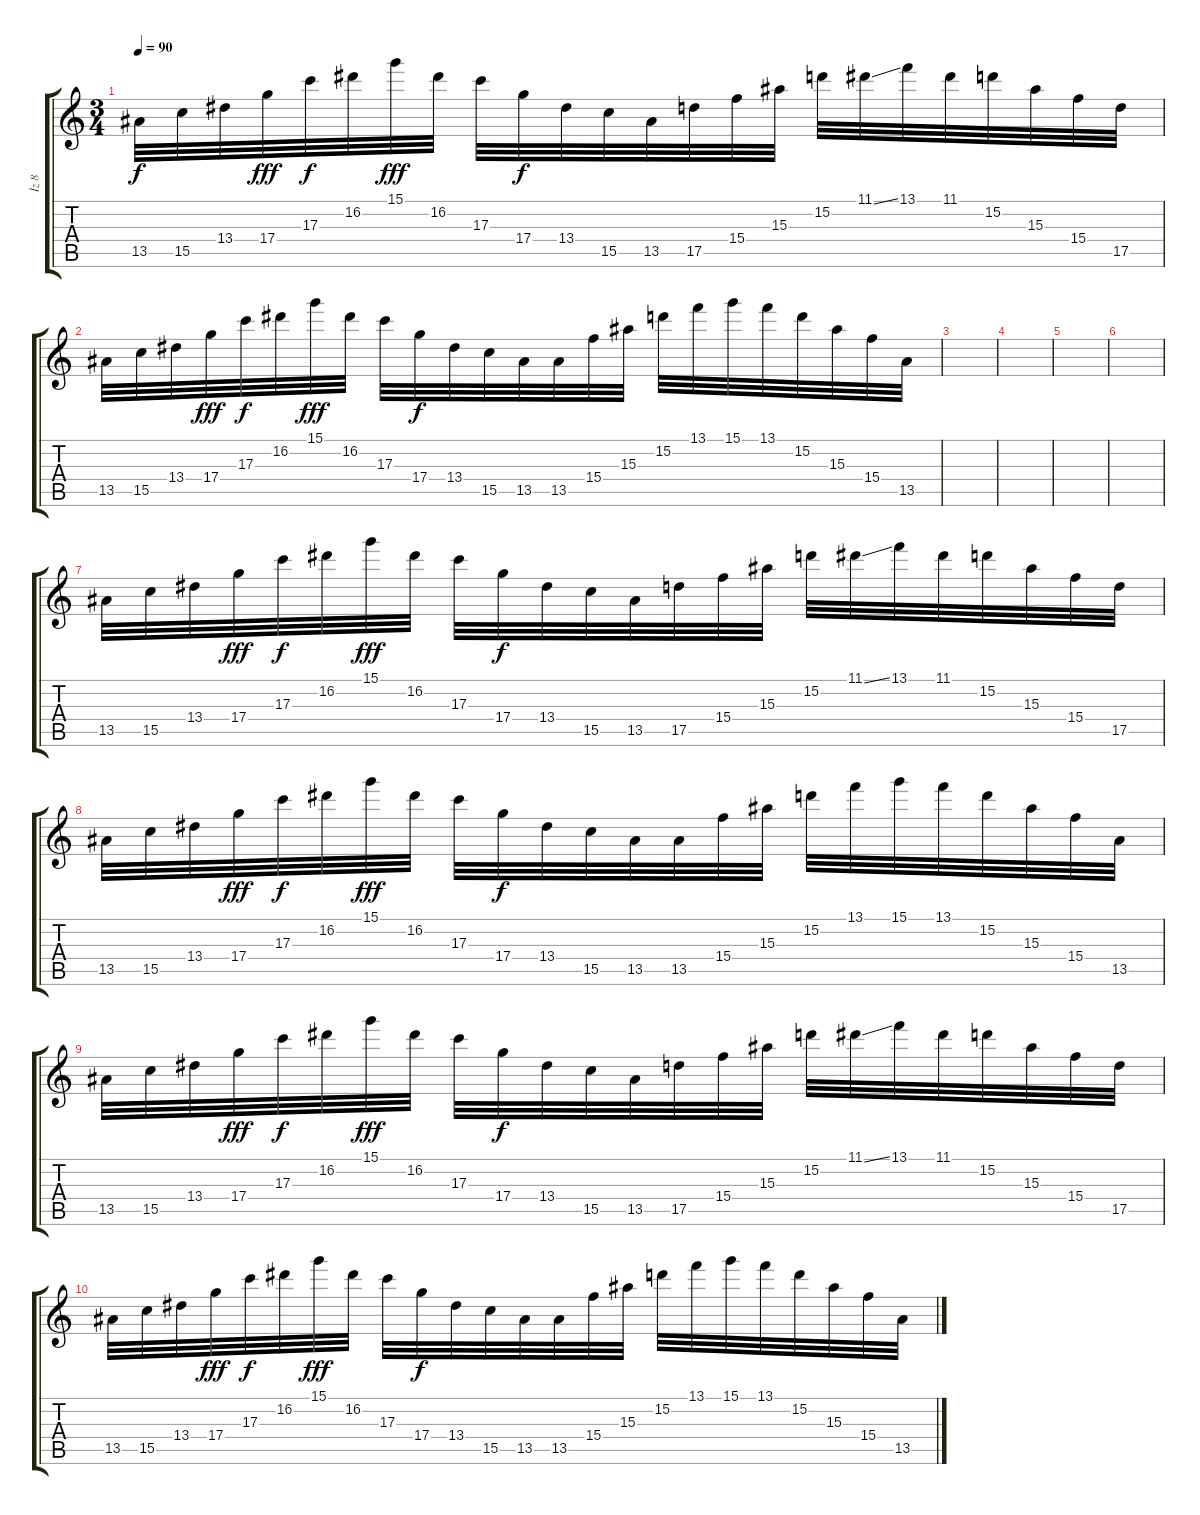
\track ("İz 8" "İz 8") {instrument overdrivenguitar}
\staff {score tabs}
\tuning (E4 B3 G3 D3 A2 E2) {hide}
\ts (3 4)
\tempo 90
\clef g2
\ks c
13.5.32{dy f} 15.5.32 13.4.32 17.4.32{dy fff} 17.3.32{dy f} 16.2.32 15.1.32{dy fff} 16.2.32 17.3.32 17.4.32{dy f} 13.4.32 15.5.32 13.5.32 17.5.32 15.4.32 15.3.32 15.2.32 11.1{ss}.32 13.1.32 11.1.32 15.2.32 15.3.32 15.4.32 17.5.32 |
13.5.32 15.5.32 13.4.32 17.4.32{dy fff} 17.3.32{dy f} 16.2.32 15.1.32{dy fff} 16.2.32 17.3.32 17.4.32{dy f} 13.4.32 15.5.32 13.5.32 13.5.32 15.4.32 15.3.32 15.2.32 13.1.32 15.1.32 13.1.32 15.2.32 15.3.32 15.4.32 13.5.32 |
|
|
|
|
13.5.32 15.5.32 13.4.32 17.4.32{dy fff} 17.3.32{dy f} 16.2.32 15.1.32{dy fff} 16.2.32 17.3.32 17.4.32{dy f} 13.4.32 15.5.32 13.5.32 17.5.32 15.4.32 15.3.32 15.2.32 11.1{ss}.32 13.1.32 11.1.32 15.2.32 15.3.32 15.4.32 17.5.32 |
13.5.32 15.5.32 13.4.32 17.4.32{dy fff} 17.3.32{dy f} 16.2.32 15.1.32{dy fff} 16.2.32 17.3.32 17.4.32{dy f} 13.4.32 15.5.32 13.5.32 13.5.32 15.4.32 15.3.32 15.2.32 13.1.32 15.1.32 13.1.32 15.2.32 15.3.32 15.4.32 13.5.32 |
13.5.32 15.5.32 13.4.32 17.4.32{dy fff} 17.3.32{dy f} 16.2.32 15.1.32{dy fff} 16.2.32 17.3.32 17.4.32{dy f} 13.4.32 15.5.32 13.5.32 17.5.32 15.4.32 15.3.32 15.2.32 11.1{ss}.32 13.1.32 11.1.32 15.2.32 15.3.32 15.4.32 17.5.32 |
13.5.32 15.5.32 13.4.32 17.4.32{dy fff} 17.3.32{dy f} 16.2.32 15.1.32{dy fff} 16.2.32 17.3.32 17.4.32{dy f} 13.4.32 15.5.32 13.5.32 13.5.32 15.4.32 15.3.32 15.2.32 13.1.32 15.1.32 13.1.32 15.2.32 15.3.32 15.4.32 13.5.32
